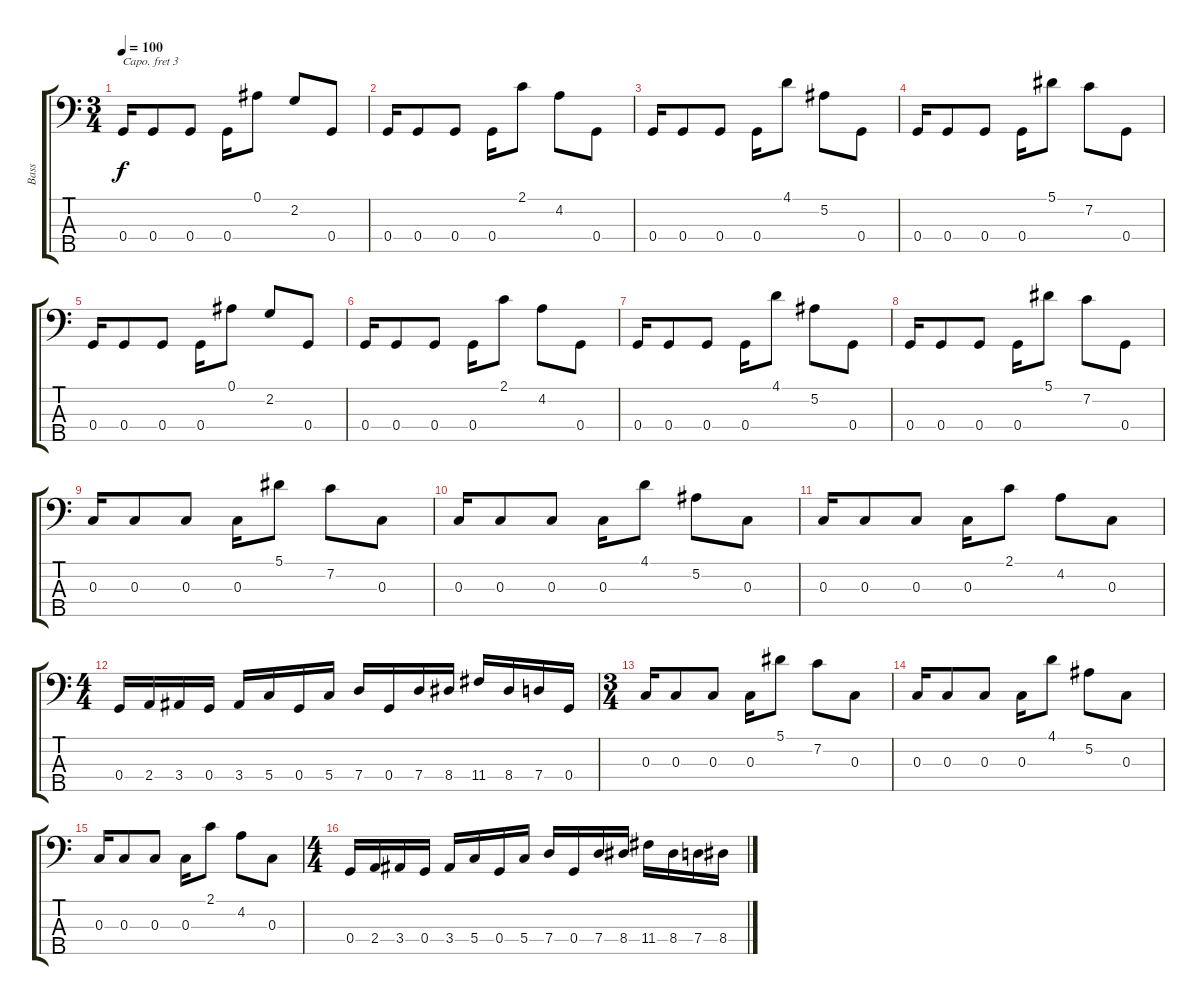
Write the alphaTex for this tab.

\track ("Bass" "Bass") {instrument electricbasspick}
\staff {score tabs}
\capo 3
\tuning (G2 D2 A1 E1 B0) {hide}
\ts (3 4)
\tempo 100
\clef f4
\ks c
0.4.16{dy f} 0.4.8 0.4.8 0.4.16 0.1.8 2.2.8 0.4.8 |
0.4.16 0.4.8 0.4.8 0.4.16 2.1.8 4.2.8 0.4.8 |
0.4.16 0.4.8 0.4.8 0.4.16 4.1.8 5.2.8 0.4.8 |
0.4.16 0.4.8 0.4.8 0.4.16 5.1.8 7.2.8 0.4.8 |
0.4.16 0.4.8 0.4.8 0.4.16 0.1.8 2.2.8 0.4.8 |
0.4.16 0.4.8 0.4.8 0.4.16 2.1.8 4.2.8 0.4.8 |
0.4.16 0.4.8 0.4.8 0.4.16 4.1.8 5.2.8 0.4.8 |
0.4.16 0.4.8 0.4.8 0.4.16 5.1.8 7.2.8 0.4.8 |
0.3.16 0.3.8 0.3.8 0.3.16 5.1.8 7.2.8 0.3.8 |
0.3.16 0.3.8 0.3.8 0.3.16 4.1.8 5.2.8 0.3.8 |
0.3.16 0.3.8 0.3.8 0.3.16 2.1.8 4.2.8 0.3.8 |
\ts (4 4)
0.4.16 2.4.16 3.4.16 0.4.16 3.4.16 5.4.16 0.4.16 5.4.16 7.4.16 0.4.16 7.4.16 8.4.16 11.4.16 8.4.16 7.4.16 0.4.16 |
\ts (3 4)
0.3.16 0.3.8 0.3.8 0.3.16 5.1.8 7.2.8 0.3.8 |
0.3.16 0.3.8 0.3.8 0.3.16 4.1.8 5.2.8 0.3.8 |
0.3.16 0.3.8 0.3.8 0.3.16 2.1.8 4.2.8 0.3.8 |
\ts (4 4)
0.4.16 2.4.16 3.4.16 0.4.16 3.4.16 5.4.16 0.4.16 5.4.16 7.4.16 0.4.16 7.4.16 8.4.16 11.4.16 8.4.16 7.4.16 8.4.16
